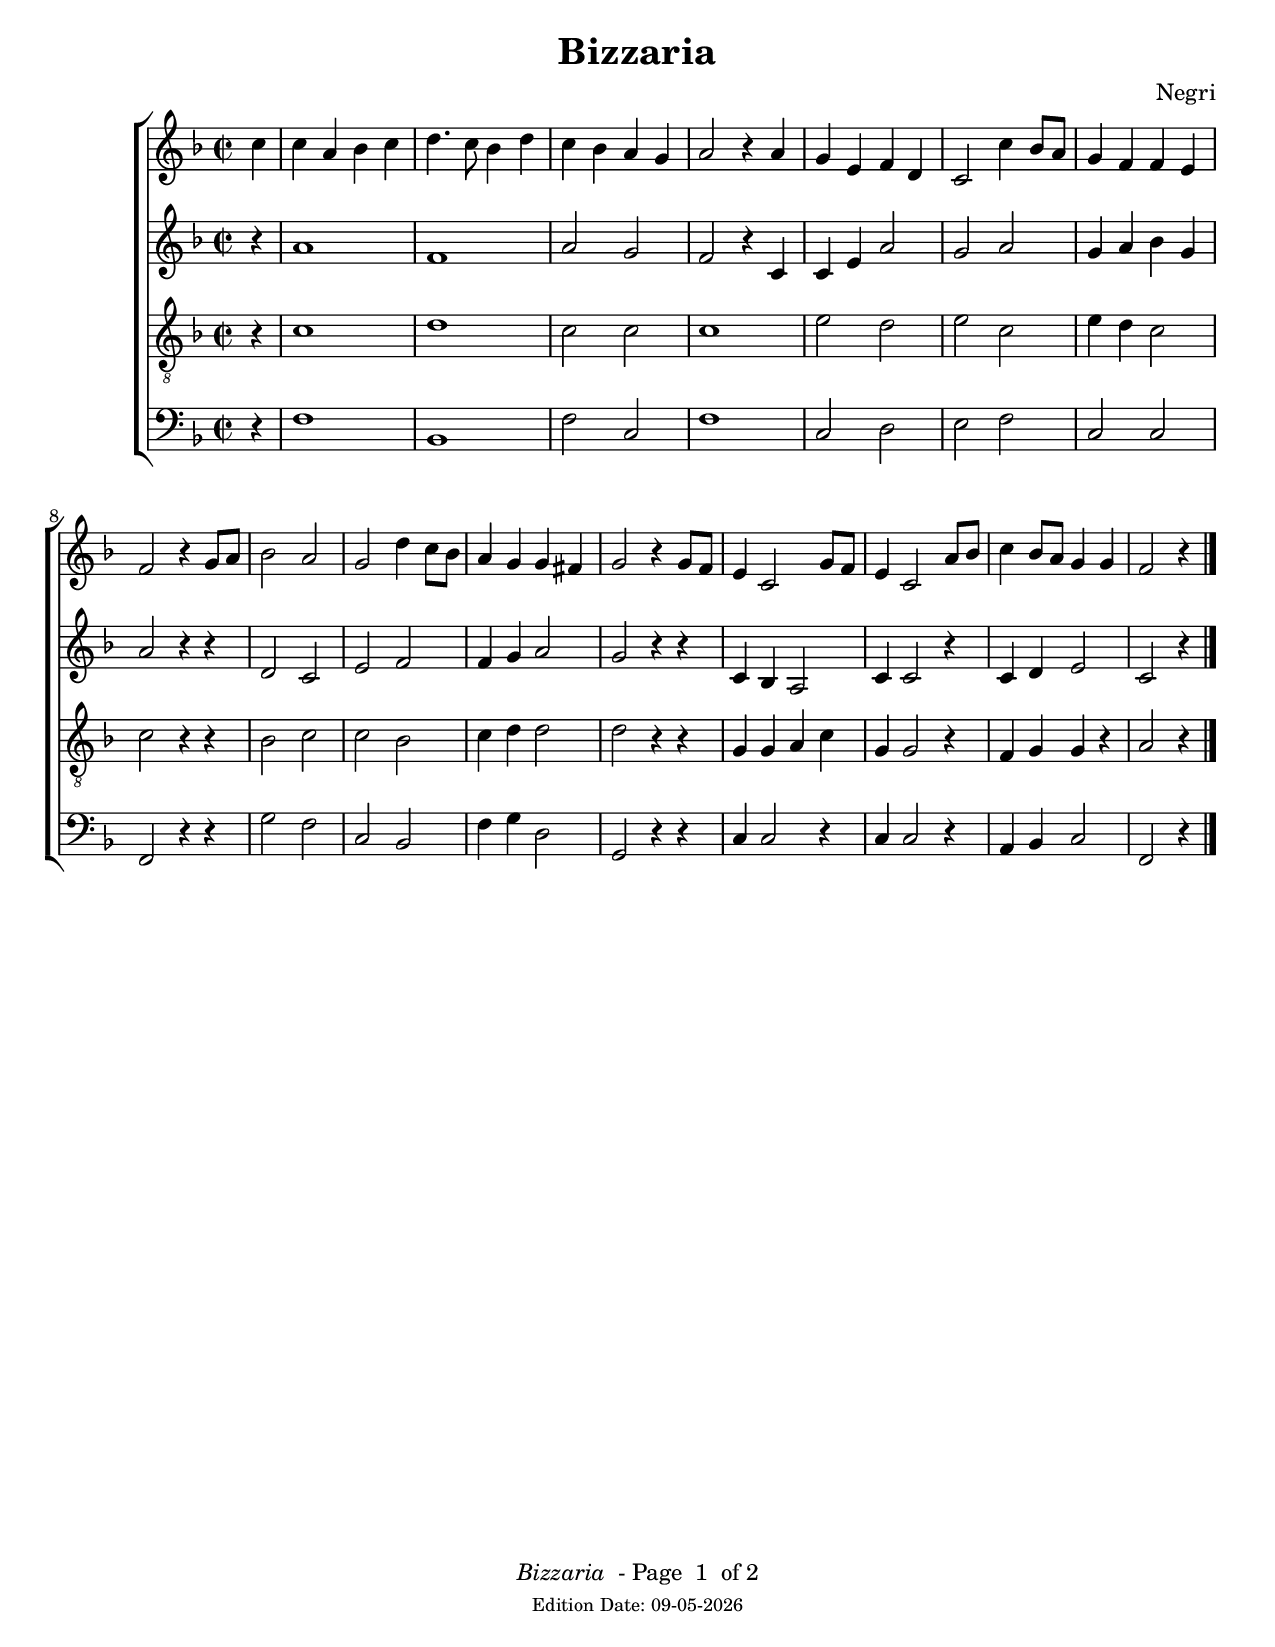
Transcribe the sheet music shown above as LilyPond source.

date = #(strftime "%m-%d-%Y" (localtime (current-time)))

\paper {
  #(set-paper-size "letter")
  oddFooterMarkup = \markup {
  \column{
    \fill-line { \line {
      \italic \fromproperty #'header:title
      " - Page "
      \fromproperty #'page:page-number-string
      " of 2"
    } }
	\fill-line { \tiny { \line{ Edition Date: \date } } } }
  }
  evenFooterMarkup = \oddFooterMarkup
}
%#(set-global-staff-size 15)

\header{
  title = "Bizzaria"
  composer = "Negri"
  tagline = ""
}

global= {
%  \autoBeamOff
  \time 2/2
  \key f \major
}

cantusMusic =   {  
  \repeat volta 2 {
    \partial 4 c''4 |  % 1
     c''4 a'4 bes'4 c''4 |  % 2
     d''4. c''8 bes'4 d''4 |  % 3
     c''4 bes'4 a'4 g'4 |  % 4
     a'2 r4  a'4 |  % 5
     g'4 e'4 f'4 d'4 |  % 6
     c'2 c''4 bes'8 a'8 |  % 7
     g'4 f'4 f'4 e'4 |  % 8
     f'2 r4  \bar ":|"  % 9
  }
  \repeat volta 2 {
     g'8 a'8 |  % 10
     bes'2 a'2 |  % 11
     g'2 d''4 c''8 bes'8 |  % 12
     a'4 g'4 g'4 fis'4 |  % 13
     g'2 r4  \bar ":|"  % 14
  }
  \repeat volta 2{
     g'8 f'8 |  % 15
     e'4 c'2 g'8 f'8 |  % 16
     e'4 c'2 a'8 bes'8 |  % 17
     c''4 bes'8 a'8 g'4 g'4 |  % 18
     f'2 r4  \bar ":|"  % 19
     \bar "|."
  }
}
altusMusic =   {  
\repeat volta 2{
\partial 4 r4  |  % 1
 a'1 |  % 2
 f'1 |  % 3
 a'2 g'2 |  % 4
 f'2 r4  c'4 |  % 5
 c'4 e'4 a'2 |  % 6
 g'2 a'2 |  % 7
 g'4 a'4 bes'4 g'4 |  % 8
 a'2 r4 
}
\repeat volta 2{
 r4  |  % 10
 d'2 c'2 |  % 11
 e'2 f'2 |  % 12
 f'4 g'4 a'2 |  % 13
 g'2 r4
}
\repeat volta 2{
 r4  |  % 15
 c'4 bes4 a2 |  % 16
 c'4 c'2 r4  |  % 17
 c'4 d'4 e'2 |  % 18
 c'2 r4
}

}
tenorMusic = {  
    \clef "G_8"
\repeat volta 2{
\partial 4 r4  |  % 1
 c'1 |  % 2
 d'1 |  % 3
 c'2 c'2 |  % 4
 c'1 |  % 5
 e'2 d'2 |  % 6
 e'2 c'2 |  % 7
 e'4 d'4 c'2 |  % 8
 c'2 r4 
}
\repeat volta 2{
 r4  |  % 10
 bes2 c'2 |  % 11
 c'2 bes2 |  % 12
 c'4 d'4 d'2 |  % 13
 d'2 r4
}
\repeat volta 2{
 r4  |  % 15
 g4 g4 a4 c'4 |  % 16
 g4 g2 r4  |  % 17
 f4 g4 g4 r4  |  % 18
 a2 r4
 \bar "|."
}

}
bassusMusic =   {  
    \clef bass
\repeat volta 2{
\partial 4 r4  |  % 1
 f1 |  % 2
 bes,1 |  % 3
 f2 c2 |  % 4
 f1 |  % 5
 c2 d2 |  % 6
 e2 f2 |  % 7
 c2 c2 |  % 8
 f,2 r4 
}
\repeat volta 2{
 r4  |  % 10
 g2 f2 |  % 11
 c2 bes,2 |  % 12
 f4 g4 d2 |  % 13
 g,2 r4
}
\repeat volta 2{
 r4  |  % 15
 c4 c2 r4  |  % 16
 c4 c2 r4  |  % 17
 a,4 bes,4 c2 |  % 18
 f,2 r4
}

}







\score{

	\new ChoirStaff 
	<<
		\new Voice = "cantusMusic" { \global \clef treble \cantusMusic }

		\new Voice = "altusMusic" { \global \clef treble \altusMusic }

		\new Voice = "tenorMusic" { \global \clef "treble" \tenorMusic }

		\new Voice = "bassusMusic" { \global \clef "G_8" \bassusMusic }
	>>



\midi{
     \context {
       \Score
       tempoWholesPerMinute = #(ly:make-moment 100 2)
       }
}

\layout {}

}

\version "2.14.0"  % necessary for upgrading to future LilyPond versions.
